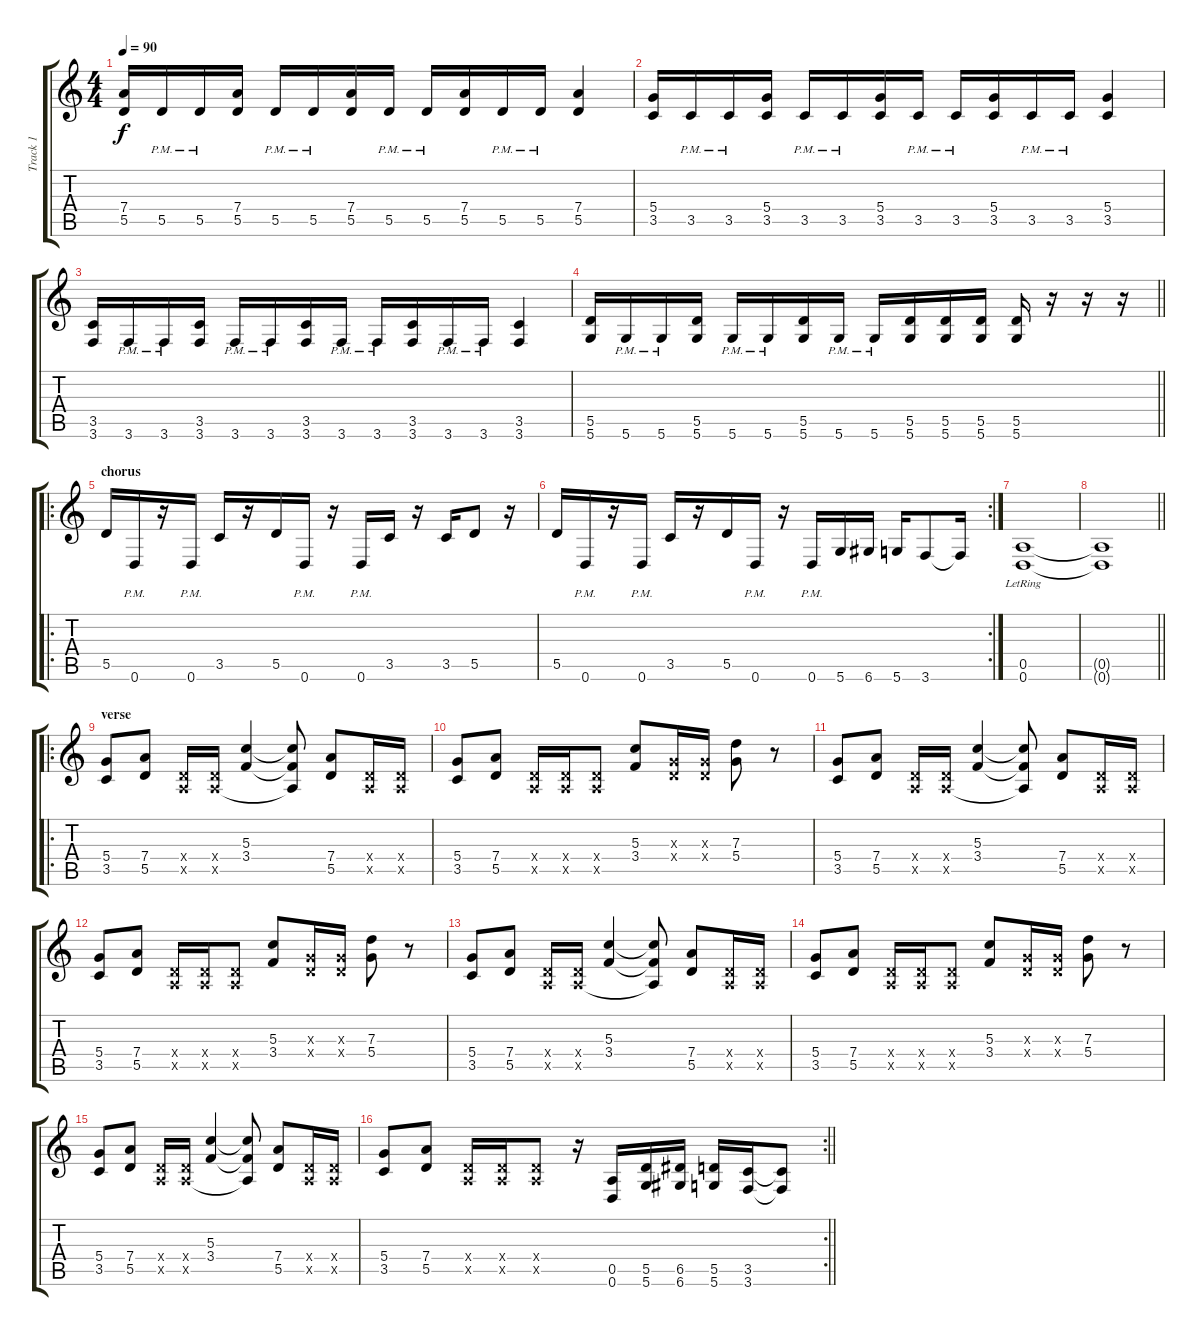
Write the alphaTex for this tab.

\track ("Track 1" "Track 1") {instrument distortionguitar}
\staff {score tabs}
\tuning (E4 B3 G3 D3 A2 D2) {hide}
\ts (4 4)
\tempo 90
\clef g2
\ks c
(7.4 5.5).16{dy f instrument distortionguitar} 5.5{pm}.16 5.5{pm}.16 (7.4 5.5).16 5.5{pm}.16 5.5{pm}.16 (7.4 5.5).16 5.5{pm}.16 5.5{pm}.16 (7.4 5.5).16 5.5{pm}.16 5.5{pm}.16 (7.4 5.5).4 |
(5.4 3.5).16 3.5{pm}.16 3.5{pm}.16 (5.4 3.5).16 3.5{pm}.16 3.5{pm}.16 (5.4 3.5).16 3.5{pm}.16 3.5{pm}.16 (5.4 3.5).16 3.5{pm}.16 3.5{pm}.16 (5.4 3.5).4 |
(3.5 3.6).16 3.6{pm}.16 3.6{pm}.16 (3.5 3.6).16 3.6{pm}.16 3.6{pm}.16 (3.5 3.6).16 3.6{pm}.16 3.6{pm}.16 (3.5 3.6).16 3.6{pm}.16 3.6{pm}.16 (3.5 3.6).4 |
\barLineRight lightlight
(5.5 5.6).16 5.6{pm}.16 5.6{pm}.16 (5.5 5.6).16 5.6{pm}.16 5.6{pm}.16 (5.5 5.6).16 5.6{pm}.16 5.6{pm}.16 (5.5 5.6).16 (5.5 5.6).16 (5.5 5.6).16 (5.5 5.6).16 r.16 r.16 r.16 |
\ro
\section ("" "chorus")
5.5.16 0.6{pm}.16 r.16 0.6{pm}.16 3.5.16 r.16 5.5.16 0.6{pm}.16 r.16 0.6{pm}.16 3.5.16 r.16 3.5.16 5.5.8 r.16 |
\rc 2
5.5.16 0.6{pm}.16 r.16 0.6{pm}.16 3.5.16 r.16 5.5.16 0.6{pm}.16 r.16 0.6{pm}.16 5.6.16 6.6.16 5.6.16 3.6.8 3.6{t}.16 |
(0.5{lr} 0.6).1 |
\barLineRight lightlight
(0.5{t} 0.6{t}).1 |
\ro
\section ("" "verse")
(5.4 3.5).8{instrument electricguitarclean} (7.4 5.5).8 (0.4{x} 0.5{x}).16 (0.4{x} 0.5{x}).16 (5.3 3.4).4 (5.3{t} 3.4{t} 0.5{t}).8 (7.4 5.5).8 (0.4{x} 0.5{x}).16 (0.4{x} 0.5{x}).16 |
(5.4 3.5).8 (7.4 5.5).8 (0.4{x} 0.5{x}).16 (0.4{x} 0.5{x}).16 (0.4{x} 0.5{x}).8 (5.3 3.4).8 (0.3{x} 0.4{x}).16 (0.3{x} 0.4{x}).16 (7.3 5.4).8 r.8 |
(5.4 3.5).8{instrument electricguitarclean} (7.4 5.5).8 (0.4{x} 0.5{x}).16 (0.4{x} 0.5{x}).16 (5.3 3.4).4 (5.3{t} 3.4{t} 0.5{t}).8 (7.4 5.5).8 (0.4{x} 0.5{x}).16 (0.4{x} 0.5{x}).16 |
(5.4 3.5).8 (7.4 5.5).8 (0.4{x} 0.5{x}).16 (0.4{x} 0.5{x}).16 (0.4{x} 0.5{x}).8 (5.3 3.4).8 (0.3{x} 0.4{x}).16 (0.3{x} 0.4{x}).16 (7.3 5.4).8 r.8 |
(5.4 3.5).8{instrument electricguitarclean} (7.4 5.5).8 (0.4{x} 0.5{x}).16 (0.4{x} 0.5{x}).16 (5.3 3.4).4 (5.3{t} 3.4{t} 0.5{t}).8 (7.4 5.5).8 (0.4{x} 0.5{x}).16 (0.4{x} 0.5{x}).16 |
(5.4 3.5).8 (7.4 5.5).8 (0.4{x} 0.5{x}).16 (0.4{x} 0.5{x}).16 (0.4{x} 0.5{x}).8 (5.3 3.4).8 (0.3{x} 0.4{x}).16 (0.3{x} 0.4{x}).16 (7.3 5.4).8 r.8 |
(5.4 3.5).8{instrument electricguitarclean} (7.4 5.5).8 (0.4{x} 0.5{x}).16 (0.4{x} 0.5{x}).16 (5.3 3.4).4 (5.3{t} 3.4{t} 0.5{t}).8 (7.4 5.5).8 (0.4{x} 0.5{x}).16 (0.4{x} 0.5{x}).16 |
\rc 2
\barLineRight lightlight
(5.4 3.5).8 (7.4 5.5).8 (0.4{x} 0.5{x}).16 (0.4{x} 0.5{x}).16 (0.4{x} 0.5{x}).8 r.16 (0.5 0.6).16 (5.5 5.6).16 (6.5 6.6).16 (5.5 5.6).16 (3.5 3.6).16 (3.5{t} 3.6{t}).8
